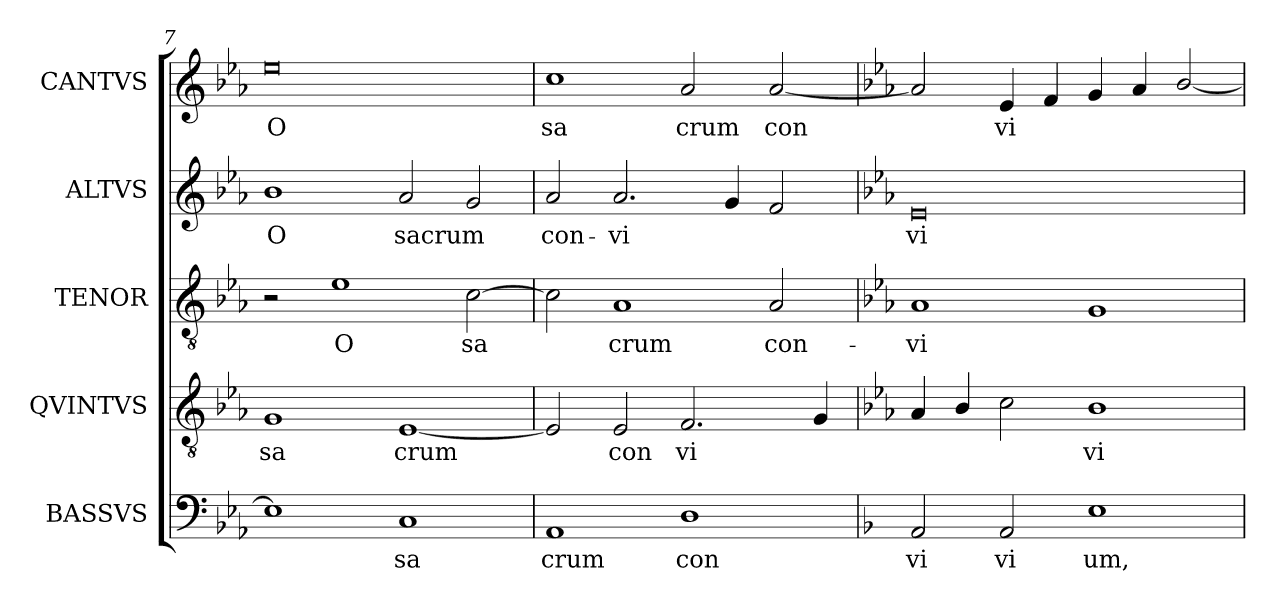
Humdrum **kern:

**kern	**text	**kern	**text	**kern	**text	**kern	**text	**kern	**text
*part5	*part5	*part4	*part4	*part3	*part3	*part2	*part2	*part1	*part1
*staff5	*staff5	*staff4	*staff4	*staff3	*staff3	*staff2	*staff2	*staff1	*staff1
*I"BASSVS	*	*I"QVINTVS	*	*I"TENOR	*	*I"ALTVS	*	*I"CANTVS	*
!!LO:PB:g=z
*clefF4	*	*clefGv2	*	*clefGv2	*	*clefG2	*	*clefG2	*
*k[b-e-a-]	*	*k[b-e-a-]	*	*k[b-e-a-]	*	*k[b-e-a-]	*	*k[b-e-a-]	*
*E-:	*	*E-:	*	*E-:	*	*E-:	*	*E-:	*
=7	=7	=7	=7	=7	=7	=7	=7	=7	=7
!	!LO:LY:b:cj	!	!LO:LY:b:cj	!	!	!	!LO:LY:b:cj	!	!LO:LY:b:cj
1E]	.	1G	sa	2r	.	1b-	O	0ee-	O
!	!	!	!	!	!LO:LY:b:cj	!	!	!	!
.	.	.	.	1e-	O	.	.	.	.
!	!LO:LY:b:cj	!	!LO:LY:b:cj	!	!	!	!LO:LY:b:cj	!	!
1C	sa	[<1E-	crum	.	.	2a-/	sacrum	.	.
!	!	!	!	!	!LO:LY:b:cj	!	!LO:LY:b:cj	!	!
.	.	.	.	[>2c\	sa-	2g/	.	.	.
=8	=8	=8	=8	=8	=8	=8	=8	=8	=8
!	!LO:LY:b:cj	!	!LO:LY:b:cj	!	!LO:LY:b:cj	!	!LO:LY:b:cj	!	!LO:LY:b:cj
1AA-	crum	2E-/]	.	2c\]	--	2a-/	con-	1cc	sa
!	!	!	!LO:LY:b:cj	!	!LO:LY:b:cj	!	!LO:LY:b:cj	!	!
.	.	2E-/	con	1A-	-crum	2.a-/	-vi-	.	.
!	!LO:LY:b:cj	!	!LO:LY:b:cj	!	!	!	!	!	!LO:LY:b:cj
1D	con	2.F/	vi	.	.	.	.	2a-/	crum
!	!	!	!	!	!	!	!LO:LY:b:cj	!	!
.	.	.	.	.	.	4g/	--	.	.
!	!	!	!	!	!LO:LY:b:cj	!	!LO:LY:b:cj	!	!LO:LY:b:cj
.	.	.	.	2A-/	con-	2f/	--	[<2a-/	con
!	!	!	!LO:LY:b:cj	!	!	!	!	!	!
.	.	4G/	.	.	.	.	.	.	.
=9	=9	=9	=9	=9	=9	=9	=9	=9	=9
*k[b-]	*	*	*	*	*	*	*	*	*
*F:	*	*	*	*	*	*	*	*	*
!	!LO:LY:b:cj	!	!LO:LY:b:cj	!	!LO:LY:b:cj	!	!LO:LY:b:cj	!	!LO:LY:b:cj
2AA/	vi	4A-/	.	1A-	-vi-	0e-	-vi-	2a-/]	.
!	!	!	!LO:LY:b:cj	!	!	!	!	!	!
.	.	4B-/	.	.	.	.	.	.	.
!	!LO:LY:b:cj	!	!LO:LY:b:cj	!	!	!	!	!	!LO:LY:b:cj
2AA/	vi	2c\	.	.	.	.	.	4e-/	vi
!	!	!	!	!	!	!	!	!	!LO:LY:b:cj
.	.	.	.	.	.	.	.	4f/	.
!	!LO:LY:b:cj	!	!LO:LY:b:cj	!	!LO:LY:b:cj	!	!	!	!LO:LY:b:cj
1E	um,	1B-	vi	1G	--	.	.	4g/	.
!	!	!	!	!	!	!	!	!	!LO:LY:b:cj
.	.	.	.	.	.	.	.	4a-/	.
!	!	!	!	!	!	!	!	!	!LO:LY:b:cj
.	.	.	.	.	.	.	.	[<2b-/	.
=	=	=	=	=	=	=	=	=	=
*-	*-	*-	*-	*-	*-	*-	*-	*-	*-
